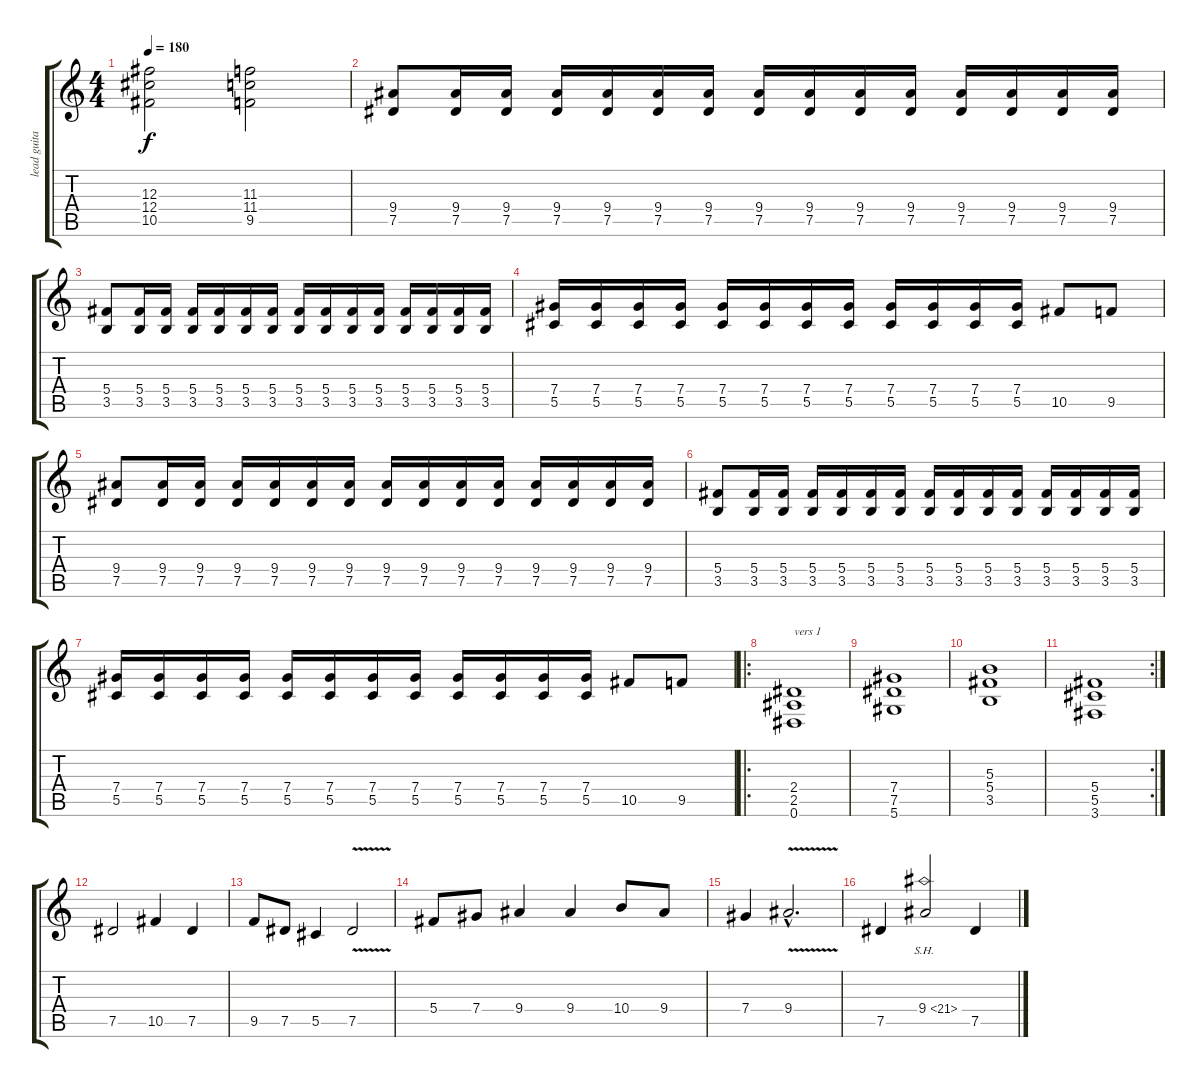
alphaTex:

\track ("lead guitar" "lead guita") {instrument distortionguitar}
\staff {score tabs}
\tuning (Eb4 Bb3 Gb3 Db3 Ab2 Eb2) {hide}
\ts (4 4)
\tempo 180
\clef g2
\ks c
(12.3 12.4 10.5).2{dy f instrument distortionguitar} (11.3 11.4 9.5).2 |
(9.4 7.5).8 (9.4 7.5).16 (9.4 7.5).16 (9.4 7.5).16 (9.4 7.5).16 (9.4 7.5).16 (9.4 7.5).16 (9.4 7.5).16 (9.4 7.5).16 (9.4 7.5).16 (9.4 7.5).16 (9.4 7.5).16 (9.4 7.5).16 (9.4 7.5).16 (9.4 7.5).16 |
(5.4 3.5).8 (5.4 3.5).16 (5.4 3.5).16 (5.4 3.5).16 (5.4 3.5).16 (5.4 3.5).16 (5.4 3.5).16 (5.4 3.5).16 (5.4 3.5).16 (5.4 3.5).16 (5.4 3.5).16 (5.4 3.5).16 (5.4 3.5).16 (5.4 3.5).16 (5.4 3.5).16 |
(7.4 5.5).16 (7.4 5.5).16 (7.4 5.5).16 (7.4 5.5).16 (7.4 5.5).16 (7.4 5.5).16 (7.4 5.5).16 (7.4 5.5).16 (7.4 5.5).16 (7.4 5.5).16 (7.4 5.5).16 (7.4 5.5).16 10.5.8 9.5.8 |
(9.4 7.5).8 (9.4 7.5).16 (9.4 7.5).16 (9.4 7.5).16 (9.4 7.5).16 (9.4 7.5).16 (9.4 7.5).16 (9.4 7.5).16 (9.4 7.5).16 (9.4 7.5).16 (9.4 7.5).16 (9.4 7.5).16 (9.4 7.5).16 (9.4 7.5).16 (9.4 7.5).16 |
(5.4 3.5).8 (5.4 3.5).16 (5.4 3.5).16 (5.4 3.5).16 (5.4 3.5).16 (5.4 3.5).16 (5.4 3.5).16 (5.4 3.5).16 (5.4 3.5).16 (5.4 3.5).16 (5.4 3.5).16 (5.4 3.5).16 (5.4 3.5).16 (5.4 3.5).16 (5.4 3.5).16 |
(7.4 5.5).16 (7.4 5.5).16 (7.4 5.5).16 (7.4 5.5).16 (7.4 5.5).16 (7.4 5.5).16 (7.4 5.5).16 (7.4 5.5).16 (7.4 5.5).16 (7.4 5.5).16 (7.4 5.5).16 (7.4 5.5).16 10.5.8 9.5.8 |
\ro
(2.4 2.5 0.6).1{txt "vers 1"} |
(7.4 7.5 5.6).1 |
(5.3 5.4 3.5).1 |
\rc 2
(5.4 5.5 3.6).1 |
7.5.2 10.5.4 7.5.4 |
9.5.8 7.5.8 5.5.4 7.5{v}.2 |
5.4.8 7.4.8 9.4.4 9.4.4 10.4.8 9.4.8 |
7.4.4 9.4{v hac}.2{d} |
7.5.4 9.4{sh 12}.2 7.5.4
